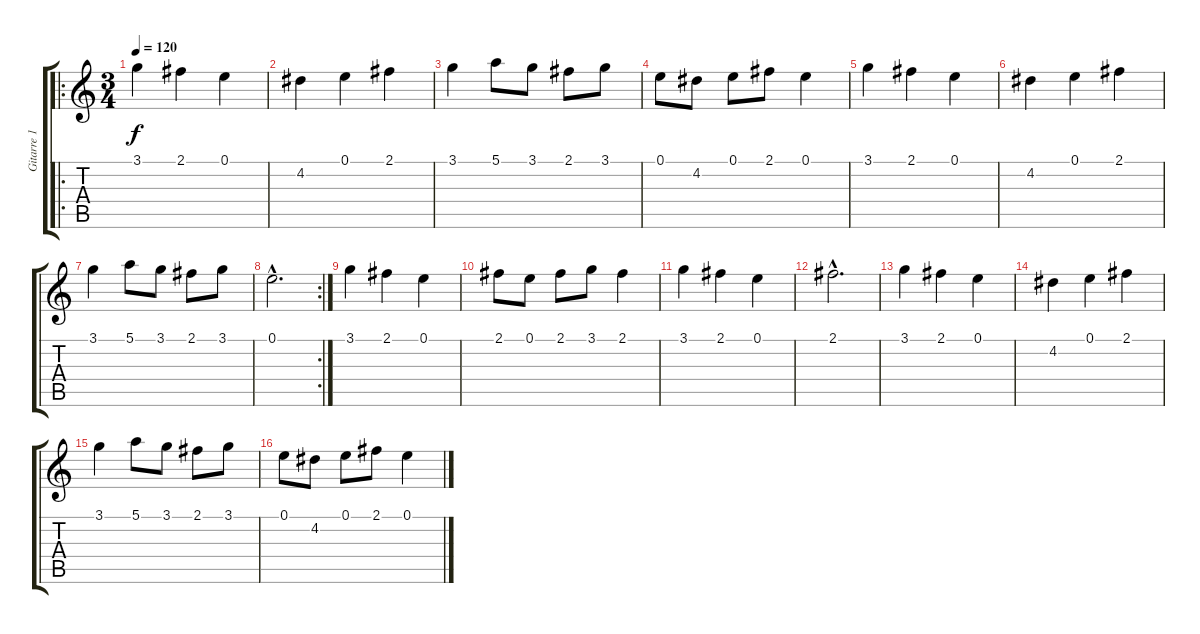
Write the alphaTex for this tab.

\track ("Gitarre 1" "Gitarre 1") {instrument acousticguitarnylon}
\staff {score tabs}
\tuning (E4 B3 G3 D3 A2 E2) {hide}
\ro
\ts (3 4)
\tempo 120
\clef g2
\ks c
3.1.4{dy f instrument acousticguitarnylon} 2.1.4 0.1.4 |
4.2.4 0.1.4 2.1.4 |
3.1.4 5.1.8 3.1.8 2.1.8 3.1.8 |
0.1.8 4.2.8 0.1.8 2.1.8 0.1.4 |
3.1.4 2.1.4 0.1.4 |
4.2.4 0.1.4 2.1.4 |
3.1.4 5.1.8 3.1.8 2.1.8 3.1.8 |
\rc 2
0.1{hac}.2{d} |
3.1.4 2.1.4 0.1.4 |
2.1.8 0.1.8 2.1.8 3.1.8 2.1.4 |
3.1.4 2.1.4 0.1.4 |
2.1{hac}.2{d} |
3.1.4 2.1.4 0.1.4 |
4.2.4 0.1.4 2.1.4 |
3.1.4 5.1.8 3.1.8 2.1.8 3.1.8 |
0.1.8 4.2.8 0.1.8 2.1.8 0.1.4
